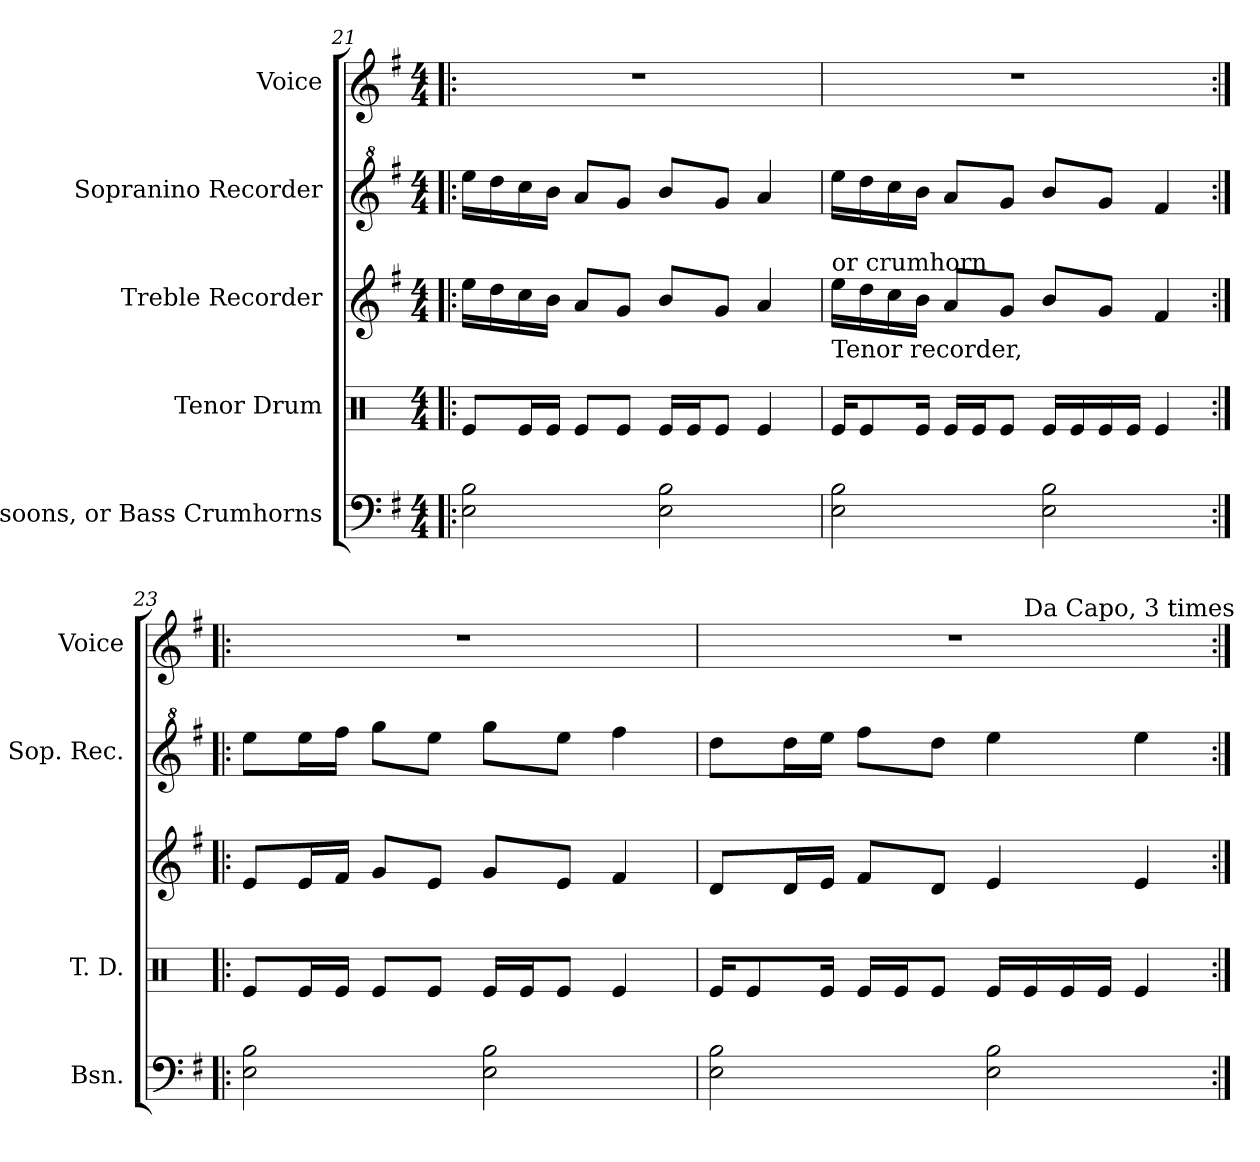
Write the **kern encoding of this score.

**kern	**kern	**kern	**kern	**kern
*part5	*part4	*part3	*part2	*part1
*staff5	*staff4	*staff3	*staff2	*staff1
*I"Bassoons, or Bass Crumhorns	*I"Tenor Drum	*I"Treble Recorder	*I"Sopranino Recorder	*I"Voice
*I'Bsn.	*I'T. D.	*	*I'Sop. Rec.	*I'Voice
*clefF4	*clefX	*clefG2	*clefG^2	*clefG2
*	*	*	*ITrd-7c-12	*
*k[f#]	*k[]	*k[f#]	*k[f#]	*k[f#]
*G:	*C:	*G:	*G:	*G:
*M4/4	*M4/4	*M4/4	*M4/4	*M4/4
=21!|:	=21!|:	=21!|:	=21!|:	=21!|:
2Ei\ 2Bi	8Rei/L	16eei\LL	16eeeei\LL	1r
.	.	16ddi\	16ddddi\	.
.	16Rei/L	16cci\	16cccci\	.
.	16Rei/JJ	16bi\JJ	16bbbi\JJ	.
.	8Rei/L	8ai/L	8aaai/L	.
.	8Rei/J	8gi/J	8gggi/J	.
2Ei\ 2Bi	16Rei/LL	8bi/L	8bbbi/L	.
.	16Rei/J	.	.	.
.	8Rei/J	8gi/J	8gggi/J	.
.	4Rei/	4ai/	4aaai/	.
!!LO:LB:g=z
=22	=22	=22	=22	=22
!	!	!LO:TX:b:t=Tenor recorder,	!	!
!	!	!LO:TX:t=or crumhorn	!	!
2Ei\ 2Bi	16Rei/KL	16eei\LL	16eeeei\LL	1r
.	8Rei/	16ddi\	16ddddi\	.
.	.	16cci\	16cccci\	.
.	16Rei/Jk	16bi\JJ	16bbbi\JJ	.
.	16Rei/LL	8ai/L	8aaai/L	.
.	16Rei/J	.	.	.
.	8Rei/J	8gi/J	8gggi/J	.
2Ei\ 2Bi	16Rei/LL	8bi/L	8bbbi/L	.
.	16Rei/	.	.	.
.	16Rei/	8gi/J	8gggi/J	.
.	16Rei/JJ	.	.	.
.	4Rei/	4f#i/	4fff#i/	.
=23:|!|:	=23:|!|:	=23:|!|:	=23:|!|:	=23:|!|:
2Ei\ 2Bi	8Rei/L	8ei/L	8eeeei\L	1r
.	16Rei/L	16ei/L	16eeeei\L	.
.	16Rei/JJ	16f#i/JJ	16ffff#i\JJ	.
.	8Rei/L	8gi/L	8ggggi\L	.
.	8Rei/J	8ei/J	8eeeei\J	.
2Ei\ 2Bi	16Rei/LL	8gi/L	8ggggi\L	.
.	16Rei/J	.	.	.
.	8Rei/J	8ei/J	8eeeei\J	.
.	4Rei/	4f#i/	4ffff#i\	.
=24	=24	=24	=24	=24
*	*	*	*	*^
2Ei\ 2Bi	16Rei/KL	8di/L	8ddddi\L	1r	2ryy
.	8Rei/	.	.	.	.
.	.	16di/L	16ddddi\L	.	.
.	16Rei/Jk	16ei/JJ	16eeeei\JJ	.	.
.	16Rei/LL	8f#i/L	8ffff#i\L	.	.
.	16Rei/J	.	.	.	.
.	8Rei/J	8di/J	8ddddi\J	.	.
2Ei\ 2Bi	16Rei/LL	4ei/	4eeeei\	.	16ryy
!	!	!	!	!	!LO:TX:a:t=Da Capo, 3 times
.	16Rei/	.	.	.	4..ryy
.	16Rei/	.	.	.	.
.	16Rei/JJ	.	.	.	.
.	4Rei/	4ei/	4eeeei\	.	.
*	*	*	*	*v	*v
=:|!	=:|!	=:|!	=:|!	=:|!
*-	*-	*-	*-	*-
